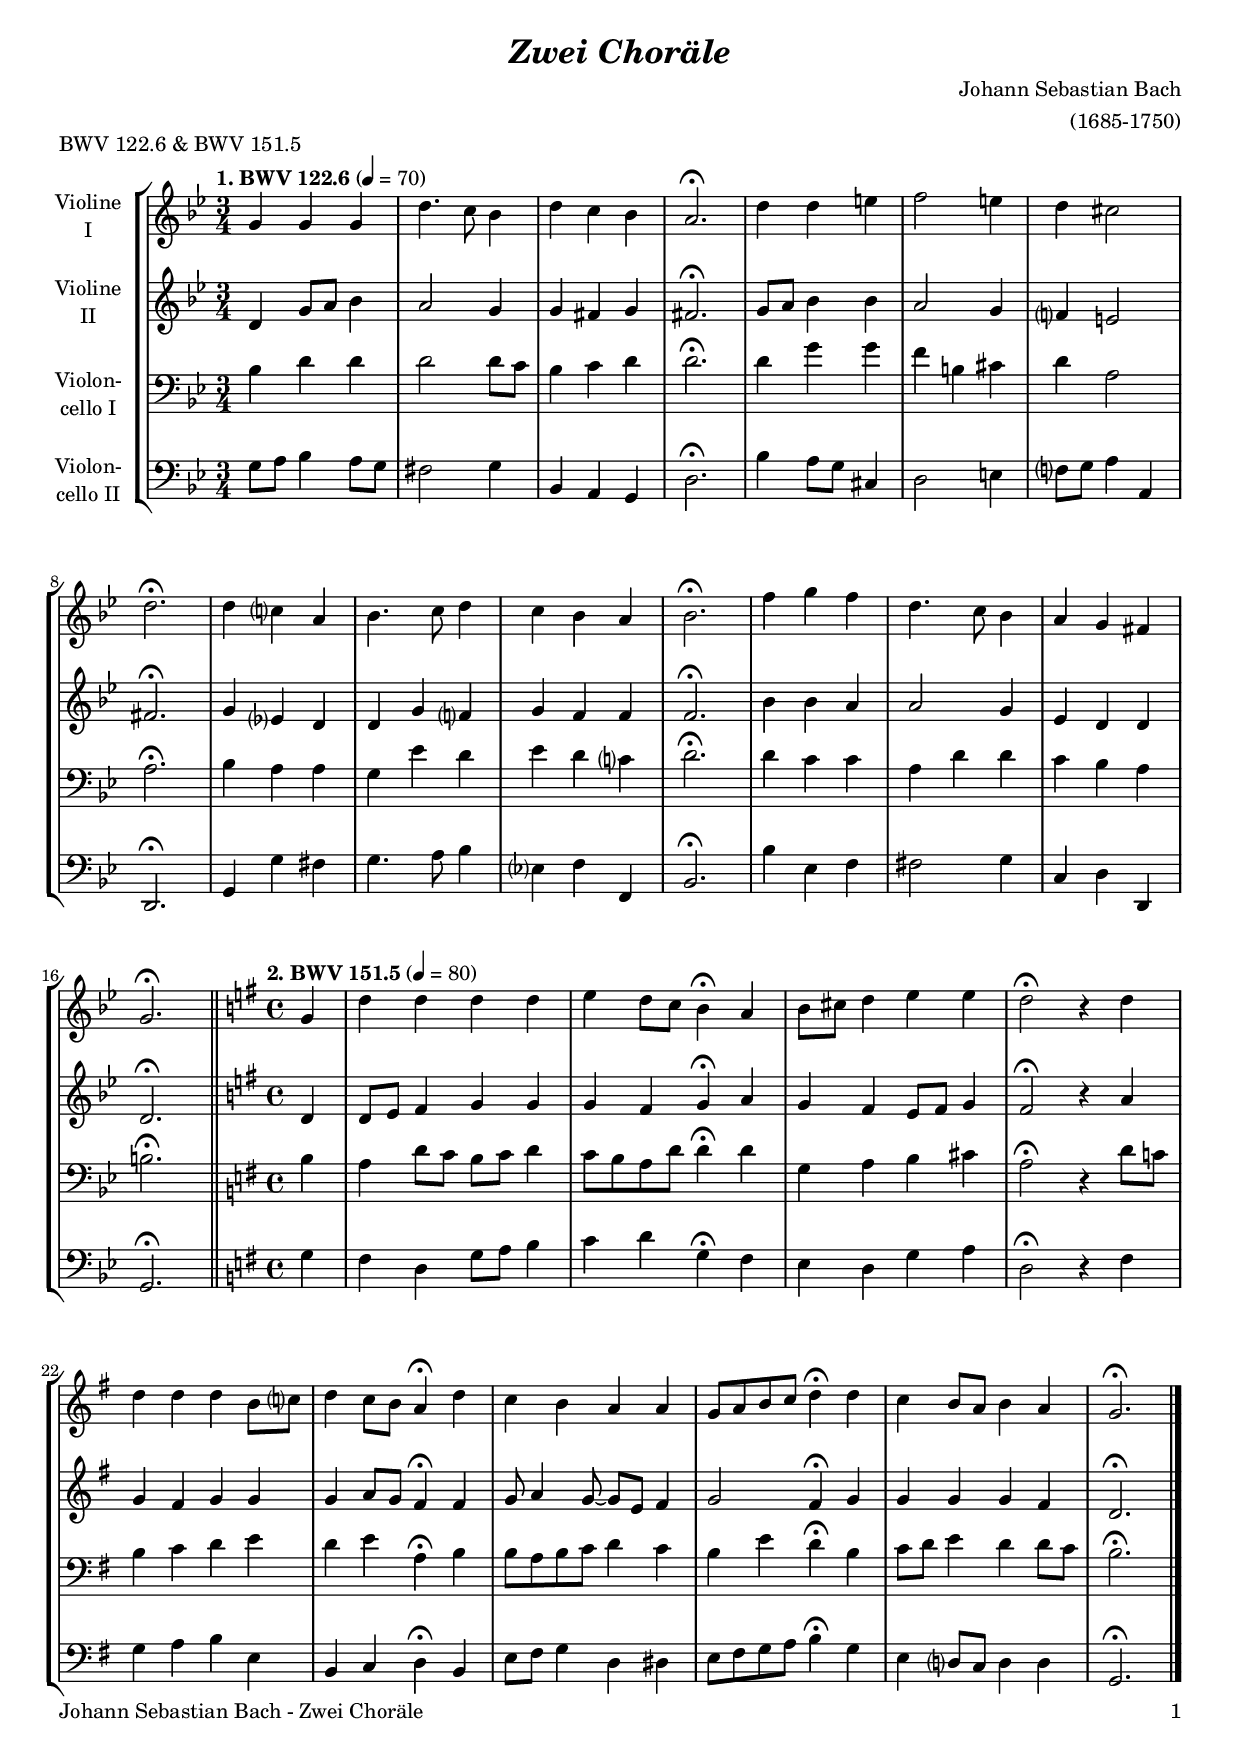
\version "2.24.1"
\include "deutsch.ly"

#(set-global-staff-size 18)

\header {
  title     = \markup \bold \italic "Zwei Choräle"
  composer  = "Johann Sebastian Bach"
  arranger  = "(1685-1750)"
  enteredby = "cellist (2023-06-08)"
  piece     = "BWV 122.6 & BWV 151.5"
}

voiceconsts = {
  \key b \major
  \time 3/4
  \clef "bass"
%  \numericTimeSignature
  \compressEmptyMeasures
  % Set default beaming for all staves
  \set Timing.beamExceptions = #'()
  \set Timing.baseMoment     = #(ly:make-moment 1 4)
  \set Timing.beatStructure  = #'(1 1 1)
}

mist = "string ensemble 1"
mivl = "violin"
miba = "cello"
mipz = "pizzicato strings"

introa = {           \tempo "1. BWV 122.6" 4=70 }
introb = { \bar "||" \tempo "2. BWV 151.5" 4=80 \key g \major \time 4/4 }

dcaf = \mark \markup \box \italic "D.C. al Fine"
fine = \mark \markup \box \italic "Fine"

va = \relative c'' {
  \voiceconsts
  \clef "treble"

  \introa
  g4 g g
  d'4. c8 b4
  d c b
  a2.\fermata
  d4 d e
  f2 e4
  d cis2
  d2.\fermata

  d4 c? a
  b4. c8 d4
  c b a
  b2.\fermata
  f'4 g f
  d4. c8 b4
  a g fis
  g2.\fermata

  \introb
  \partial 4 g4
  d' d d d
  e d8 c h4\fermata a
  h8 cis d4 e e
  d2\fermata r4 d
  d d d h8 c?

  d4 c8 h a4\fermata d
  c h a a
  g8 a h c d4\fermata d
  c h8 a h4 a
  \partial 2. g2.\fermata \bar "|."
}

vb = \relative c' {
  \voiceconsts
  \clef "treble"

  \introa
  d4 g8 a b4
  a2 g4
  g fis g
  fis2.\fermata
  g8 a b4 b
  a2 g4
  f? e2
  fis2.\fermata

  g4 es? d
  d g f?
  g f f
  f2.\fermata
  b4 b a
  a2 g4
  es d d
  d2.\fermata

  \introb
  \partial 4 d4
  d8 e fis4 g g
  g fis g\fermata a
  g fis e8 fis g4
  fis2\fermata r4 a
  g fis g g

  g a8 g fis4\fermata fis
  g8 a4 g8~ g e fis4
  g2 fis4\fermata g
  g g g fis
  \partial 2. d2.\fermata \bar "|."
}

vc = \relative c' {
  \voiceconsts

  \introa
  b4 d d
  d2 d8 c
  b4 c d
  d2.\fermata
  d4 g g
  f h, cis
  d a2
  a2.\fermata

  b4 a a
  g es' d
  es d c?
  d2.\fermata
  d4 c c
  a d d
  c b a
  h2.\fermata

  \introb
  \partial 4 h4
  a d8 c h c d4
  c8 h a d d4\fermata d
  g, a h cis
  a2\fermata r4 d8 c!
  h4 c d e

  d e a,\fermata h
  h8 a h c d4 c
  h e d\fermata h
  c8 d e4 d d8 c
  \partial 2. h2.\fermata \bar "|."
}

vd = \relative c' {
  \voiceconsts

  \introa
  g8 a b4 a8 g
  fis2 g4
  b, a g
  d'2.\fermata
  b'4 a8 g cis,4
  d2 e4
  f?8 g a4 a,
  d,2.\fermata

  g4 g' fis
  g4. a8 b4
  es,? f f,
  b2.\fermata
  b'4 es, f
  fis2 g4
  c, d d,
  g2.\fermata

  \introb
  \partial 4 g'4
  fis d g8 a h4
  c d g,\fermata fis
  e d g a
  d,2\fermata r4 fis
  g a h e,

  h c d\fermata h
  e8 fis g4 d dis
  e8 fis g a h4\fermata g
  e d?8 c d4 d
  \partial 2. g,2.\fermata \bar "|."
}


music = \new StaffGroup <<
      \new Staff {
	\set Staff.midiInstrument = \mivl
	\set Staff.instrumentName = \markup \center-column { "Violine" "I" }
	\transpose b b { \va }
      }

      \new Staff {
	\set Staff.midiInstrument = \mivl
	\set Staff.instrumentName = \markup \center-column { "Violine" "II" }
	\transpose b b { \vb }
      }

      \new Staff {
	\set Staff.midiInstrument = \miba
	\set Staff.instrumentName = \markup \center-column { "Violon-" "cello I" }
	\transpose b b { \vc }
      }

      \new Staff {
	\set Staff.midiInstrument = \miba
	\set Staff.instrumentName = \markup \center-column { "Violon-" "cello II" }
	\transpose b b { \vd }
      }
>>

\book {
   \paper {
    print-page-number = ##t
    print-first-page-number = ##t
    ragged-last-bottom = ##f
    oddHeaderMarkup = \markup \null
    evenHeaderMarkup = \markup \null
    oddFooterMarkup = \markup {
      \fill-line {
        \if \should-print-page-number
        "Johann Sebastian Bach - Zwei Choräle" \fromproperty #'page:page-number-string
      }
    }
    evenFooterMarkup = \oddFooterMarkup
  } \score {
    \music
    \layout {}
  }

  \score {
    \unfoldRepeats \music

    \midi {
      \context {
        \Score
      }
    }
  }
}